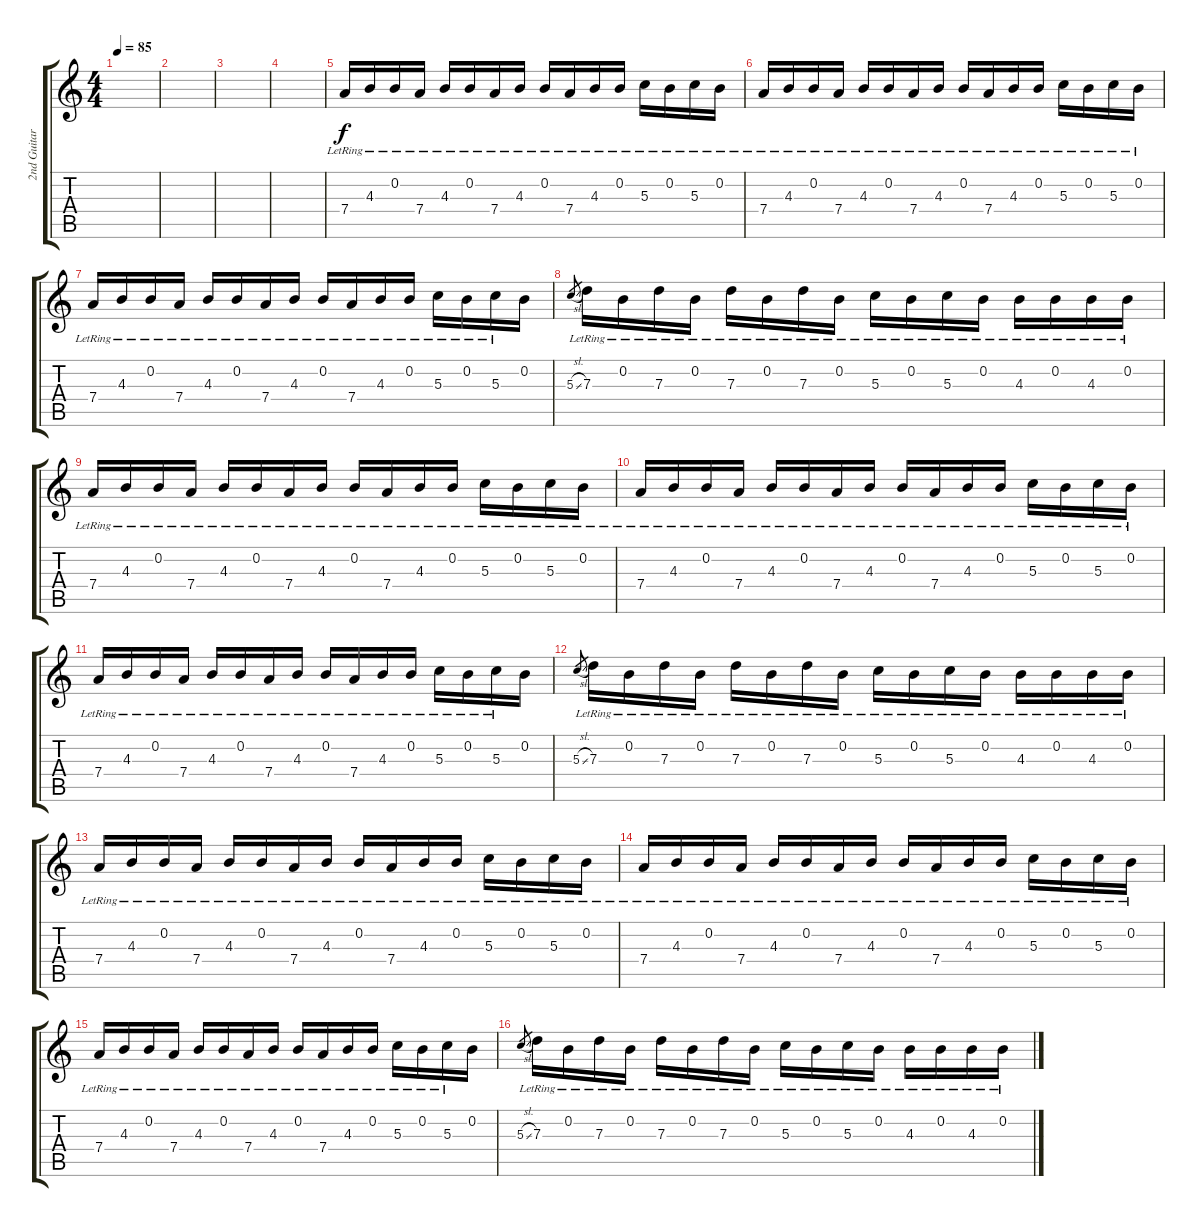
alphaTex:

\track ("2nd Guitar" "2nd Guitar") {instrument acousticguitarsteel}
\staff {score tabs}
\tuning (E4 B3 G3 D3 A2 E2) {hide}
\ts (4 4)
\tempo 85
\clef g2
\ks c
|
|
|
|
7.4{lr}.16{dy f} 4.3{lr}.16 0.2{lr}.16 7.4{lr}.16 4.3{lr}.16 0.2{lr}.16 7.4{lr}.16 4.3{lr}.16 0.2{lr}.16 7.4{lr}.16 4.3{lr}.16 0.2{lr}.16 5.3{lr}.16 0.2{lr}.16 5.3{lr}.16 0.2{lr}.16 |
7.4{lr}.16 4.3{lr}.16 0.2{lr}.16 7.4{lr}.16 4.3{lr}.16 0.2{lr}.16 7.4{lr}.16 4.3{lr}.16 0.2{lr}.16 7.4{lr}.16 4.3{lr}.16 0.2{lr}.16 5.3{lr}.16 0.2{lr}.16 5.3{lr}.16 0.2{lr}.16 |
7.4{lr}.16 4.3{lr}.16 0.2{lr}.16 7.4{lr}.16 4.3{lr}.16 0.2{lr}.16 7.4{lr}.16 4.3{lr}.16 0.2{lr}.16 7.4{lr}.16 4.3{lr}.16 0.2{lr}.16 5.3{lr}.16 0.2{lr}.16 5.3{lr}.16 0.2.16 |
5.3{sl}.8{gr} 7.3{lr}.16 0.2{lr}.16 7.3{lr}.16 0.2{lr}.16 7.3{lr}.16 0.2{lr}.16 7.3{lr}.16 0.2{lr}.16 5.3{lr}.16 0.2{lr}.16 5.3{lr}.16 0.2{lr}.16 4.3{lr}.16 0.2{lr}.16 4.3{lr}.16 0.2{lr}.16 |
7.4{lr}.16 4.3{lr}.16 0.2{lr}.16 7.4{lr}.16 4.3{lr}.16 0.2{lr}.16 7.4{lr}.16 4.3{lr}.16 0.2{lr}.16 7.4{lr}.16 4.3{lr}.16 0.2{lr}.16 5.3{lr}.16 0.2{lr}.16 5.3{lr}.16 0.2{lr}.16 |
7.4{lr}.16 4.3{lr}.16 0.2{lr}.16 7.4{lr}.16 4.3{lr}.16 0.2{lr}.16 7.4{lr}.16 4.3{lr}.16 0.2{lr}.16 7.4{lr}.16 4.3{lr}.16 0.2{lr}.16 5.3{lr}.16 0.2{lr}.16 5.3{lr}.16 0.2{lr}.16 |
7.4{lr}.16 4.3{lr}.16 0.2{lr}.16 7.4{lr}.16 4.3{lr}.16 0.2{lr}.16 7.4{lr}.16 4.3{lr}.16 0.2{lr}.16 7.4{lr}.16 4.3{lr}.16 0.2{lr}.16 5.3{lr}.16 0.2{lr}.16 5.3{lr}.16 0.2.16 |
5.3{sl}.8{gr} 7.3{lr}.16 0.2{lr}.16 7.3{lr}.16 0.2{lr}.16 7.3{lr}.16 0.2{lr}.16 7.3{lr}.16 0.2{lr}.16 5.3{lr}.16 0.2{lr}.16 5.3{lr}.16 0.2{lr}.16 4.3{lr}.16 0.2{lr}.16 4.3{lr}.16 0.2{lr}.16 |
7.4{lr}.16 4.3{lr}.16 0.2{lr}.16 7.4{lr}.16 4.3{lr}.16 0.2{lr}.16 7.4{lr}.16 4.3{lr}.16 0.2{lr}.16 7.4{lr}.16 4.3{lr}.16 0.2{lr}.16 5.3{lr}.16 0.2{lr}.16 5.3{lr}.16 0.2{lr}.16 |
7.4{lr}.16 4.3{lr}.16 0.2{lr}.16 7.4{lr}.16 4.3{lr}.16 0.2{lr}.16 7.4{lr}.16 4.3{lr}.16 0.2{lr}.16 7.4{lr}.16 4.3{lr}.16 0.2{lr}.16 5.3{lr}.16 0.2{lr}.16 5.3{lr}.16 0.2{lr}.16 |
7.4{lr}.16 4.3{lr}.16 0.2{lr}.16 7.4{lr}.16 4.3{lr}.16 0.2{lr}.16 7.4{lr}.16 4.3{lr}.16 0.2{lr}.16 7.4{lr}.16 4.3{lr}.16 0.2{lr}.16 5.3{lr}.16 0.2{lr}.16 5.3{lr}.16 0.2.16 |
5.3{sl}.8{gr} 7.3{lr}.16 0.2{lr}.16 7.3{lr}.16 0.2{lr}.16 7.3{lr}.16 0.2{lr}.16 7.3{lr}.16 0.2{lr}.16 5.3{lr}.16 0.2{lr}.16 5.3{lr}.16 0.2{lr}.16 4.3{lr}.16 0.2{lr}.16 4.3{lr}.16 0.2{lr}.16
